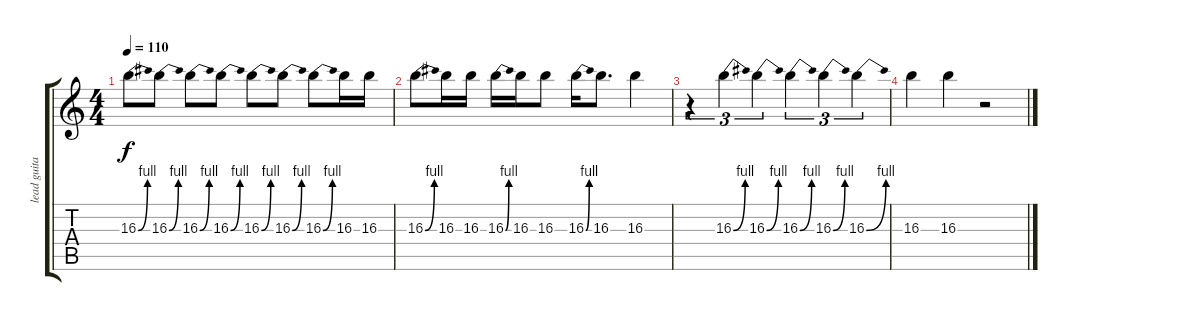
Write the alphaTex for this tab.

\track ("lead guitar 2" "lead guita") {instrument distortionguitar}
\staff {score tabs}
\tuning (E4 B3 G3 D3 A2 E2) {hide}
\ts (4 4)
\tempo 110
\clef g2
\ks c
16.3{be (bend 0 0 60 4)}.8{dy f} 16.3{be (bend 0 0 60 4)}.8 16.3{be (bend 0 0 60 4)}.8 16.3{be (bend 0 0 60 4)}.8 16.3{be (bend 0 0 60 4)}.8 16.3{be (bend 0 0 60 4)}.8 16.3{be (bend 0 0 60 4)}.8 16.3.16 16.3.16 |
16.3{be (bend 0 0 60 4)}.8 16.3.16 16.3.16 16.3{be (bend 0 0 60 4)}.16 16.3.16 16.3.8 16.3{be (bend 0 0 60 4)}.16 16.3.8{d} 16.3.4 |
r.4{tu (3 2)} 16.3{be (bend 0 0 60 4)}.4{tu (3 2)} 16.3{be (bend 0 0 60 4)}.4{tu (3 2)} 16.3{be (bend 0 0 60 4)}.4{tu (3 2)} 16.3{be (bend 0 0 60 4)}.4{tu (3 2)} 16.3{be (bend 0 0 60 4)}.4{tu (3 2)} |
16.3.4 16.3.4 r.2
